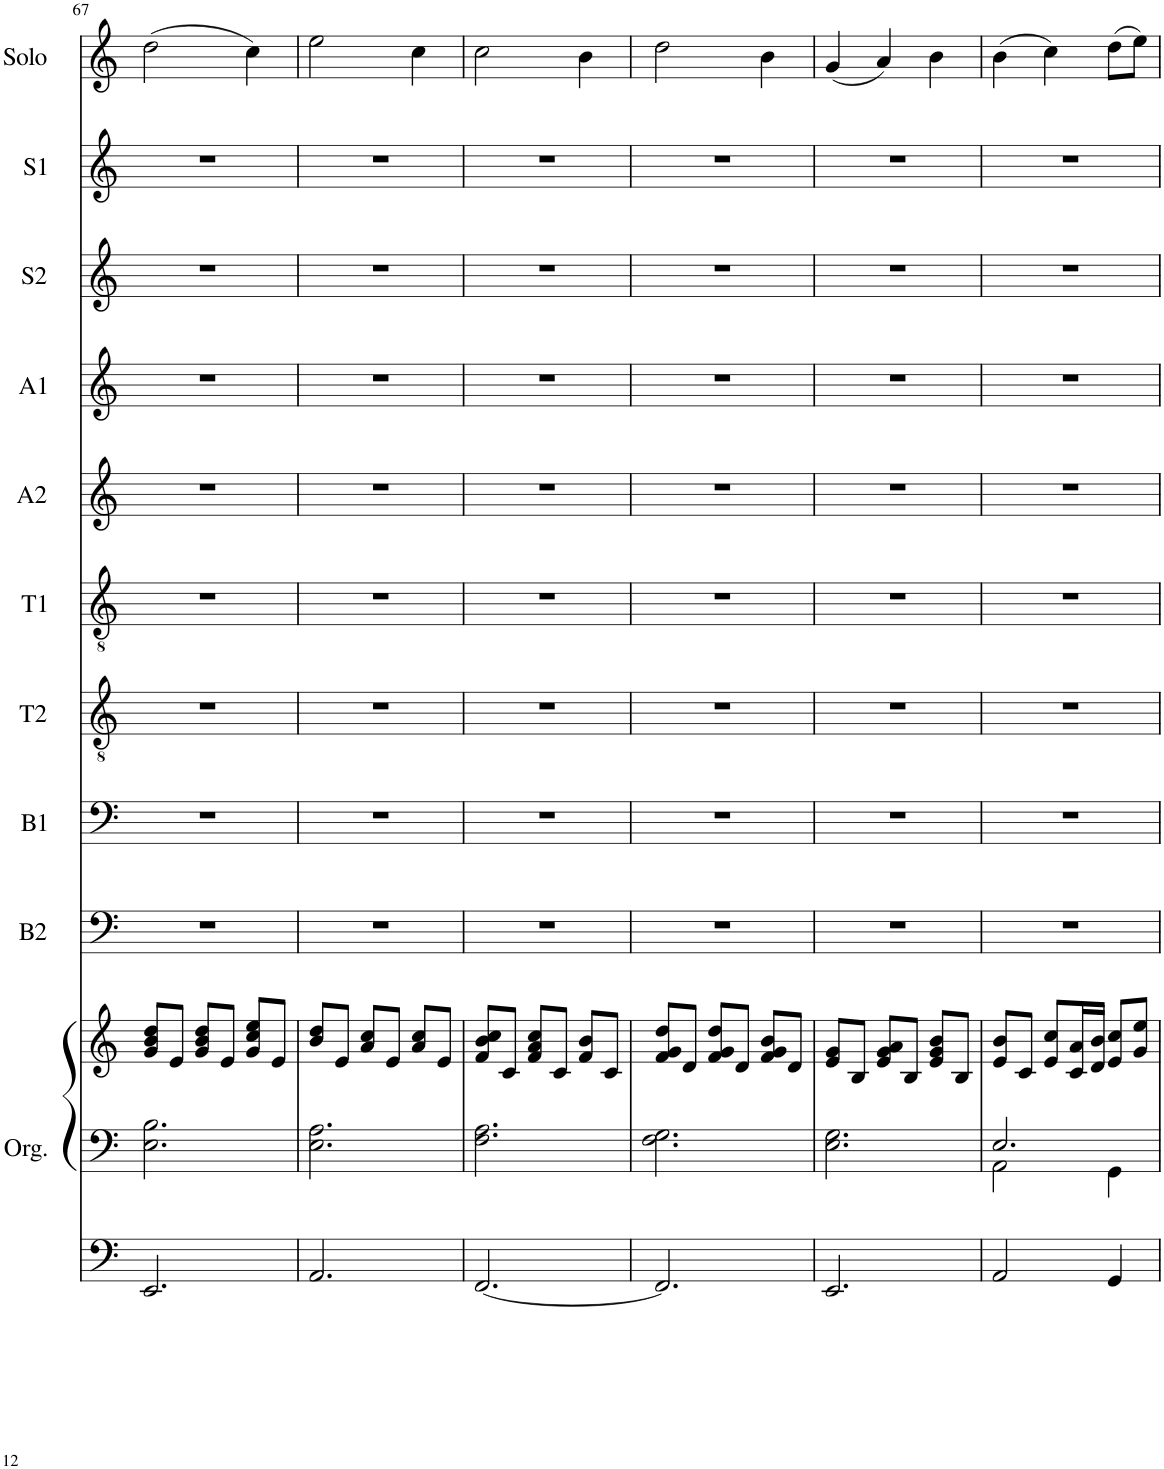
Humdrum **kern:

**kern	**kern	**kern	**kern	**kern	**kern	**kern	**kern	**kern	**kern	**kern	**kern
*part10	*part10	*part10	*part9	*part8	*part7	*part6	*part5	*part4	*part3	*part2	*part1
*staff12	*staff11	*staff10	*staff9	*staff8	*staff7	*staff6	*staff5	*staff4	*staff3	*staff2	*staff1
*I"Organ	*	*	*I"Bass 2	*I"Bass 1	*I"Tenor 2	*I"Tenor 1	*I"Alto 2	*I"Alto 1	*I"Soprano 2	*I"Soprano 1	*I"Solo
*I'Org.	*	*	*I'B2	*I'B1	*I'T2	*I'T1	*I'A2	*I'A1	*I'S2	*I'S1	*I'Solo
!!LO:PB:g=z
*clefF4	*clefF4	*clefG2	*clefF4	*clefF4	*clefGv2	*clefGv2	*clefG2	*clefG2	*clefG2	*clefG2	*clefG2
*k[]	*k[]	*k[]	*k[]	*k[]	*k[]	*k[]	*k[]	*k[]	*k[]	*k[]	*k[]
*M3/4	*M3/4	*M3/4	*M3/4	*M3/4	*M3/4	*M3/4	*M3/4	*M3/4	*M3/4	*M3/4	*M3/4
=67	=67	=67	=67	=67	=67	=67	=67	=67	=67	=67	=67
2.EE/	2.E\ 2.B\	8g/ 8b/ 8dd/L	2.r	2.r	2.r	2.r	2.r	2.r	2.r	2.r	(2dd\
.	.	8e/J	.	.	.	.	.	.	.	.	.
.	.	8g/ 8b/ 8dd/L	.	.	.	.	.	.	.	.	.
.	.	8e/J	.	.	.	.	.	.	.	.	.
.	.	8g/ 8cc/ 8ee/L	.	.	.	.	.	.	.	.	4cc\)
.	.	8e/J	.	.	.	.	.	.	.	.	.
=68	=68	=68	=68	=68	=68	=68	=68	=68	=68	=68	=68
2.AA/	2.E\ 2.A\	8b/ 8dd/L	2.r	2.r	2.r	2.r	2.r	2.r	2.r	2.r	2ee\
.	.	8e/J	.	.	.	.	.	.	.	.	.
.	.	8a/ 8cc/L	.	.	.	.	.	.	.	.	.
.	.	8e/J	.	.	.	.	.	.	.	.	.
.	.	8a/ 8cc/L	.	.	.	.	.	.	.	.	4cc\
.	.	8e/J	.	.	.	.	.	.	.	.	.
=69	=69	=69	=69	=69	=69	=69	=69	=69	=69	=69	=69
[2.FF/	2.F\ 2.A\	8f/ 8b/ 8cc/L	2.r	2.r	2.r	2.r	2.r	2.r	2.r	2.r	2cc\
.	.	8c/J	.	.	.	.	.	.	.	.	.
.	.	8f/ 8a/ 8cc/L	.	.	.	.	.	.	.	.	.
.	.	8c/J	.	.	.	.	.	.	.	.	.
.	.	8f/ 8b/L	.	.	.	.	.	.	.	.	4b\
.	.	8c/J	.	.	.	.	.	.	.	.	.
=70	=70	=70	=70	=70	=70	=70	=70	=70	=70	=70	=70
2.FF/]	2.F\ 2.G\	8f/ 8g/ 8dd/L	2.r	2.r	2.r	2.r	2.r	2.r	2.r	2.r	2dd\
.	.	8d/J	.	.	.	.	.	.	.	.	.
.	.	8f/ 8g/ 8dd/L	.	.	.	.	.	.	.	.	.
.	.	8d/J	.	.	.	.	.	.	.	.	.
.	.	8f/ 8g/ 8b/L	.	.	.	.	.	.	.	.	4b\
.	.	8d/J	.	.	.	.	.	.	.	.	.
=71	=71	=71	=71	=71	=71	=71	=71	=71	=71	=71	=71
2.EE/	2.E\ 2.G\	8e/ 8g/L	2.r	2.r	2.r	2.r	2.r	2.r	2.r	2.r	(4g/
.	.	8B/J	.	.	.	.	.	.	.	.	.
.	.	8e/ 8g/ 8a/L	.	.	.	.	.	.	.	.	4a/)
.	.	8B/J	.	.	.	.	.	.	.	.	.
.	.	8e/ 8g/ 8b/L	.	.	.	.	.	.	.	.	4b\
.	.	8B/J	.	.	.	.	.	.	.	.	.
=72	=72	=72	=72	=72	=72	=72	=72	=72	=72	=72	=72
*	*^	*	*	*	*	*	*	*	*	*	*
2AA/	2.E/	2AA\	8e/ 8b/L	2.r	2.r	2.r	2.r	2.r	2.r	2.r	2.r	(4b\
.	.	.	8c/J	.	.	.	.	.	.	.	.	.
.	.	.	8e/ 8cc/L	.	.	.	.	.	.	.	.	4cc\)
.	.	.	16c/ 16a/L	.	.	.	.	.	.	.	.	.
.	.	.	16d/ 16b/JJ	.	.	.	.	.	.	.	.	.
4GG/	.	4GG\	8e/ 8cc/L	.	.	.	.	.	.	.	.	(8dd\L
.	.	.	8g/ 8ee/J	.	.	.	.	.	.	.	.	8ee\J)
*	*v	*v	*	*	*	*	*	*	*	*	*	*
=	=	=	=	=	=	=	=	=	=	=	=
*-	*-	*-	*-	*-	*-	*-	*-	*-	*-	*-	*-
